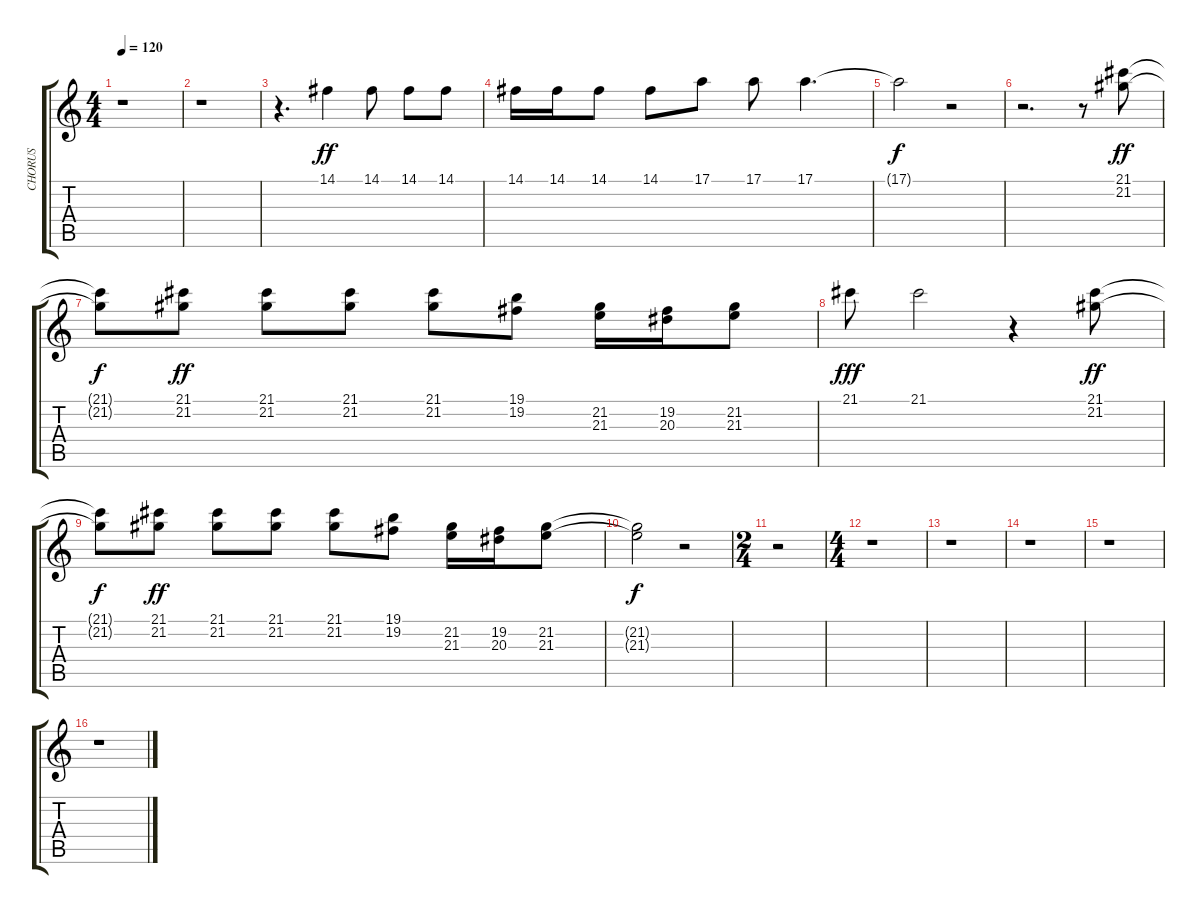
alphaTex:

\track ("CHORUS     (GS) " "CHORUS    ") {instrument acousticgrandpiano}
\staff {score tabs}
\tuning (E4 B3 G3 D3 A2 E2) {hide}
\ts (4 4)
\tempo 120
\clef g2
\ks c
r.1{dy f} |
r.1 |
r.4{d} 14.1.4{dy ff} 14.1.8 14.1.8 14.1.8 |
14.1.16 14.1.16 14.1.8 14.1.8 17.1.8 17.1.8 17.1.4{d} |
17.1{t}.2{dy f} r.2 |
r.2{d} r.8 (21.1 21.2).8{dy ff} |
(21.1{t} 21.2{t}).8{dy f} (21.1 21.2).8{dy ff} (21.1 21.2).8 (21.1 21.2).8 (21.1 21.2).8 (19.1 19.2).8 (21.2 21.3).16 (19.2 20.3).16 (21.2 21.3).8 |
21.1.8{dy fff} 21.1.2 r.4 (21.1 21.2).8{dy ff} |
(21.1{t} 21.2{t}).8{dy f} (21.1 21.2).8{dy ff} (21.1 21.2).8 (21.1 21.2).8 (21.1 21.2).8 (19.1 19.2).8 (21.2 21.3).16 (19.2 20.3).16 (21.2 21.3).8 |
(21.2{t} 21.3{t}).2{dy f} r.2 |
\ts (2 4)
r.2 |
\ts (4 4)
r.1 |
r.1 |
r.1 |
r.1 |
r.1
